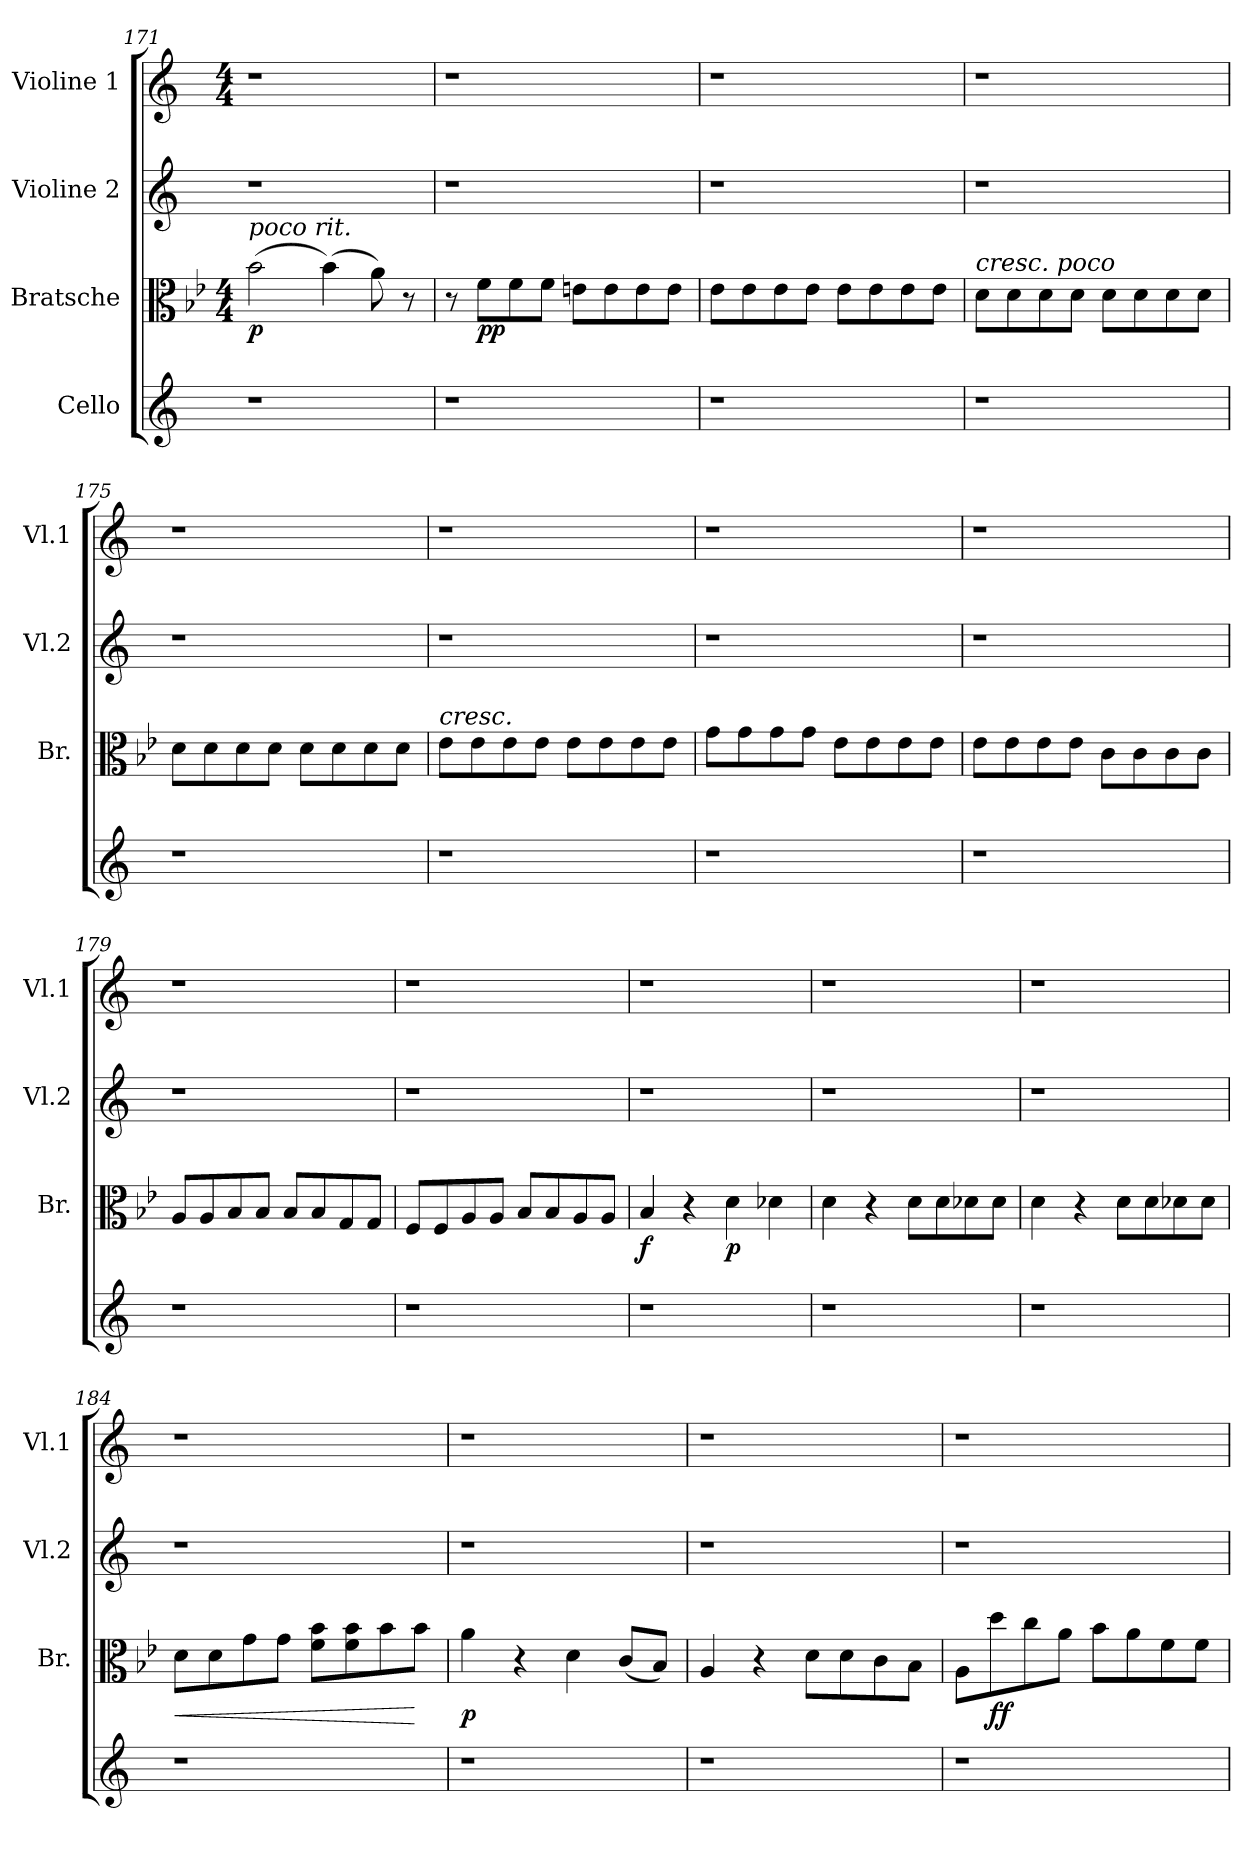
**kern	**kern	**dynam	**kern	**kern
*part4	*part3	*part3	*part2	*part1
*staff4	*staff3	*staff3	*staff2	*staff1
*I"Cello	*I"Bratsche	*	*I"Violine 2	*I"Violine 1
*	*I'Br.	*	*I'Vl.2	*I'Vl.1
*clefG2	*clefC3	*	*clefG2	*clefG2
*k[]	*k[b-e-]	*	*k[]	*k[]
*	*M4/4	*	*	*M4/4
=171	=171	=171	=171	=171
!	!LO:TX:a:i:t=poco rit.	!	!	!
!	!	!LO:DY:b	!	!
1r	(2b-\	p	1r	1r
.	(4b-\)	.	.	.
.	8a\)	.	.	.
.	8r	.	.	.
!!LO:PB:g=z
=172	=172	=172	=172	=172
1r	8r	.	1r	1r
!	!	!LO:DY:b	!	!
.	8f\L	pp	.	.
.	8f\	.	.	.
.	8f\J	.	.	.
.	8en\L	.	.	.
.	8e\	.	.	.
.	8e\	.	.	.
.	8e\J	.	.	.
=173	=173	=173	=173	=173
1r	8e-\L	.	1r	1r
.	8e-\	.	.	.
.	8e-\	.	.	.
.	8e-\J	.	.	.
.	8e-\L	.	.	.
.	8e-\	.	.	.
.	8e-\	.	.	.
.	8e-\J	.	.	.
=174	=174	=174	=174	=174
!	!LO:TX:a:i:t=cresc. poco	!	!	!
1r	8d\L	.	1r	1r
.	8d\	.	.	.
.	8d\	.	.	.
.	8d\J	.	.	.
.	8d\L	.	.	.
.	8d\	.	.	.
.	8d\	.	.	.
.	8d\J	.	.	.
!!LO:LB:g=z
=175	=175	=175	=175	=175
1r	8d\L	.	1r	1r
.	8d\	.	.	.
.	8d\	.	.	.
.	8d\J	.	.	.
.	8d\L	.	.	.
.	8d\	.	.	.
.	8d\	.	.	.
.	8d\J	.	.	.
=176	=176	=176	=176	=176
!	!LO:TX:a:i:t=cresc.	!	!	!
1r	8e-\L	.	1r	1r
.	8e-\	.	.	.
.	8e-\	.	.	.
.	8e-\J	.	.	.
.	8e-\L	.	.	.
.	8e-\	.	.	.
.	8e-\	.	.	.
.	8e-\J	.	.	.
!!LO:LB:g=z
=177	=177	=177	=177	=177
1r	8g\L	.	1r	1r
.	8g\	.	.	.
.	8g\	.	.	.
.	8g\J	.	.	.
.	8e-\L	.	.	.
.	8e-\	.	.	.
.	8e-\	.	.	.
.	8e-\J	.	.	.
=178	=178	=178	=178	=178
1r	8e-\L	.	1r	1r
.	8e-\	.	.	.
.	8e-\	.	.	.
.	8e-\J	.	.	.
.	8c\L	.	.	.
.	8c\	.	.	.
.	8c\	.	.	.
.	8c\J	.	.	.
=179	=179	=179	=179	=179
1r	8A/L	.	1r	1r
.	8A/	.	.	.
.	8B-/	.	.	.
.	8B-/J	.	.	.
.	8B-/L	.	.	.
.	8B-/	.	.	.
.	8G/	.	.	.
.	8G/J	.	.	.
!!LO:LB:g=z
=180	=180	=180	=180	=180
1r	8F/L	.	1r	1r
.	8F/	.	.	.
.	8A/	.	.	.
.	8A/J	.	.	.
.	8B-/L	.	.	.
.	8B-/	.	.	.
.	8A/	.	.	.
.	8A/J	.	.	.
=181	=181	=181	=181	=181
!	!	!LO:DY:b	!	!
1r	4B-/	f	1r	1r
.	4r	.	.	.
!	!	!LO:DY:b	!	!
.	4d\	p	.	.
.	4d-X\	.	.	.
!!LO:PB:g=z
=182	=182	=182	=182	=182
1r	4d\	.	1r	1r
.	4r	.	.	.
.	8d\L	.	.	.
.	8d\	.	.	.
.	8d-X\	.	.	.
.	8d-\J	.	.	.
=183	=183	=183	=183	=183
1r	4d\	.	1r	1r
.	4r	.	.	.
.	8d\L	.	.	.
.	8d\	.	.	.
.	8d-X\	.	.	.
.	8d-\J	.	.	.
=184	=184	=184	=184	=184
!	!	!LO:HP:b	!	!
1r	8d\L	<	1r	1r
.	8d\	.	.	.
.	8g\	.	.	.
.	8g\J	.	.	.
.	8f\ 8b-\L	.	.	.
.	8f\ 8b-\	.	.	.
.	8b-\	.	.	.
.	8b-\J	[	.	.
=185	=185	=185	=185	=185
!	!	!LO:DY:b	!	!
1r	4a\	p	1r	1r
.	4r	.	.	.
.	4d\	.	.	.
.	(8c/L	.	.	.
.	8B-/J)	.	.	.
!!LO:LB:g=z
=186	=186	=186	=186	=186
1r	4A/	.	1r	1r
.	4r	.	.	.
.	8d\L	.	.	.
.	8d\	.	.	.
.	8c\	.	.	.
.	8B-\J	.	.	.
!!LO:LB:g=z
=187	=187	=187	=187	=187
1r	8A\L	.	1r	1r
!	!	!LO:DY:b	!	!
.	8dd\	ff	.	.
.	8cc\	.	.	.
.	8a\J	.	.	.
.	8b-\L	.	.	.
.	8a\	.	.	.
.	8f\	.	.	.
.	8f\J	.	.	.
=	=	=	=	=
*-	*-	*-	*-	*-
